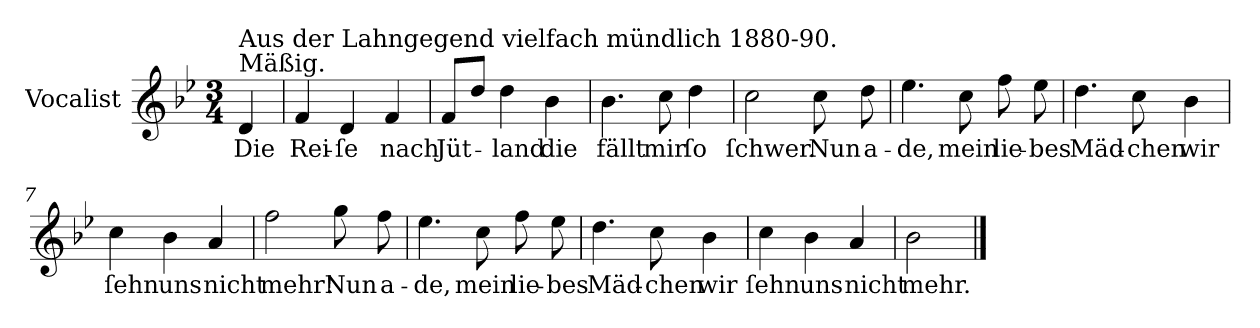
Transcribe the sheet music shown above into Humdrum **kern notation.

**kern	**text
*part1	*part1
*staff1	*staff1
*I"Vocalist	*
*k[b-e-]	*
*B-:	*
*M3/4	*
=	=
!LO:TX:a:t=Mäßig.	!
!LO:TX:a:t=Aus der Lahngegend vielfach mündlich 1880-90.	!
4d	Die
=1	=1
4f	Rei-
4d	-ſe
4f	nach
=2	=2
8fL	Jüt-
8ddJ	.
4dd	-land
4b-	die
=3	=3
4.b-	fällt
8cc	mir
4dd	ſo
=4	=4
2cc	ſchwer.
8cc	Nun
8dd	a-
=5	=5
4.ee-	-de,
8cc	mein
8ff	lie-
8ee-	-bes
=6	=6
4.dd	Mäd-
8cc	-chen
4b-	wir
=7	=7
4cc	ſehn
4b-	uns
4a	nicht
=8	=8
2ff	mehr!
8gg	Nun
8ff	a-
=9	=9
4.ee-	-de,
8cc	mein
8ff	lie-
8ee-	-bes
=10	=10
4.dd	Mäd-
8cc	-chen
4b-	wir
=11	=11
4cc	ſehn
4b-	uns
4a	nicht
=12	=12
2b-	mehr.
==	==
*-	*-
